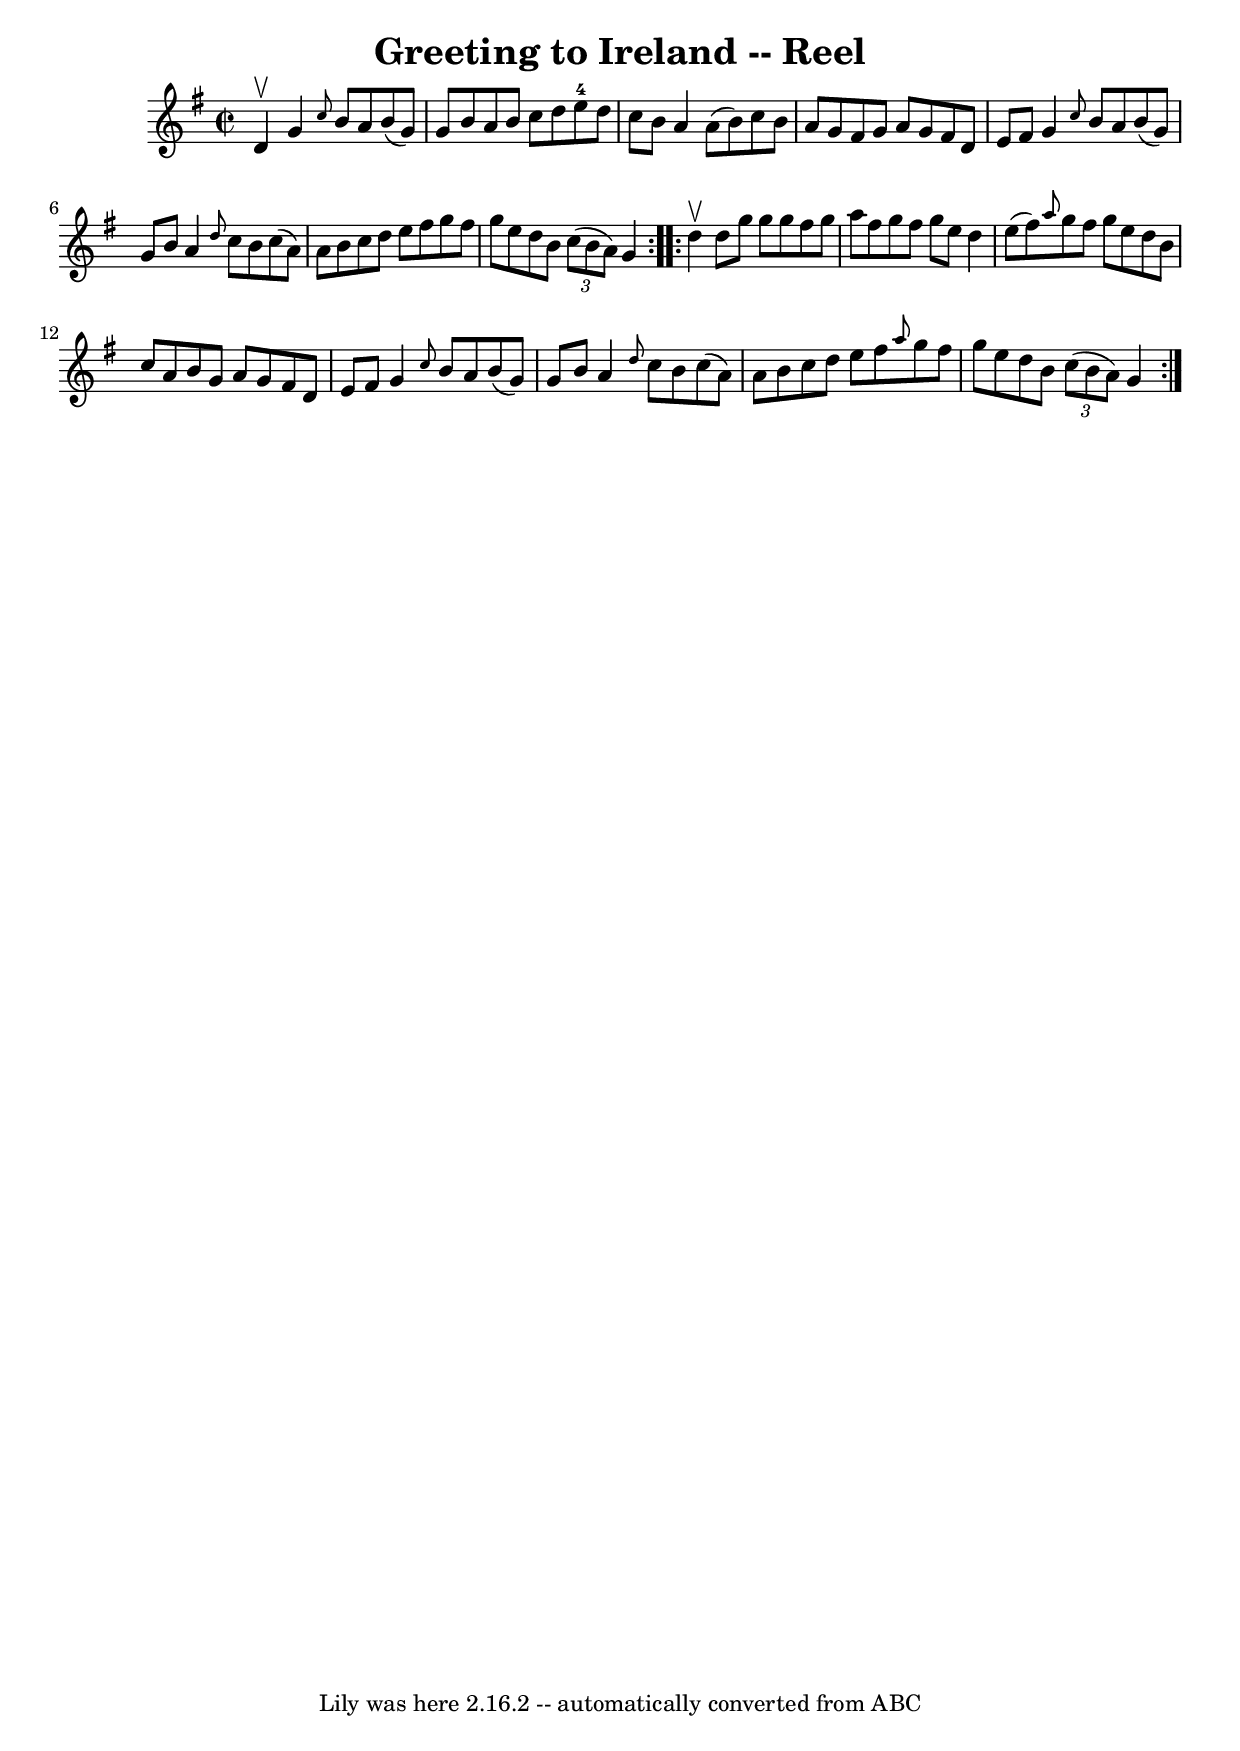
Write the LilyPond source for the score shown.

\version "2.16.2"
\include "Mammoth.ily"
\header {
  %% book = "Ryan's Mammoth Collection"
 crossRefNumber = "1"
 footnotes = "\\\\322"
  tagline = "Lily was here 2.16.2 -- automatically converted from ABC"
  title = "Greeting to Ireland -- Reel"

}
voicedefault =  {



  \repeat volta 2 {

    \override Staff.TimeSignature #'style = #'C
    \time 2/2 
    \key g \major d'4^\upbow  |
 g'4  \grace { c''8  
		} b'8 a'8 b'8 (g'8) g'8 b'8     |
 a'8 b'8 c''8 d''8 e''8-4 d''8 c''8 b'8     |
 a'4 a'8 (b'8) c''8 b'8 a'8 g'8     |
 fis'8 g'8 a'8 g'8 fis'8 d'8 e'8 fis'8     |
 g'4  \grace { c''8  
		} b'8 a'8 b'8 (g'8) g'8 b'8     |
 a'4  \grace { d''8  
		} c''8 b'8 c''8 (a'8) a'8 b'8     |
 c''8 d''8 e''8 fis''8 g''8 fis''8 g''8 e''8     |
 d''8 b'8    
    \times 2/3 { c''8 (b'8 a'8) 
	       } g'4  
  }     
  \repeat volta 2 { d''4^\upbow  |
 d''8 g''8 g''8 g''8 fis''8 g''8 a''8 fis''8     |
 g''8 fis''8 g''8 e''8 d''4 e''8 (fis''8)   |
    \grace { a''8  
	   } g''8 fis''8 g''8 e''8 d''8 b'8 c''8 a'8     |
 b'8 g'8 a'8 g'8 fis'8 d'8 e'8 fis'8     |
 g'4  \grace { c''8  
		} b'8 a'8 b'8 ( g'8) g'8 b'8     |
 a'4  \grace { d''8  
		} c''8 b'8 c''8 (a'8) a'8 b'8     |
 c''8 d''8 e''8 fis''8  
    \grace { a''8   	   } g''8 fis''8 g''8 e''8     |
 d''8 b'8  
    \times 2/3 { c''8 (b'8 a'8) 
	       } g'4  
  }   

}

\score{
  <<

    \context Staff="default"
    {
      \voicedefault 
      
    }

  >>
  \layout {
    
  }
  \midi {
  }

}
